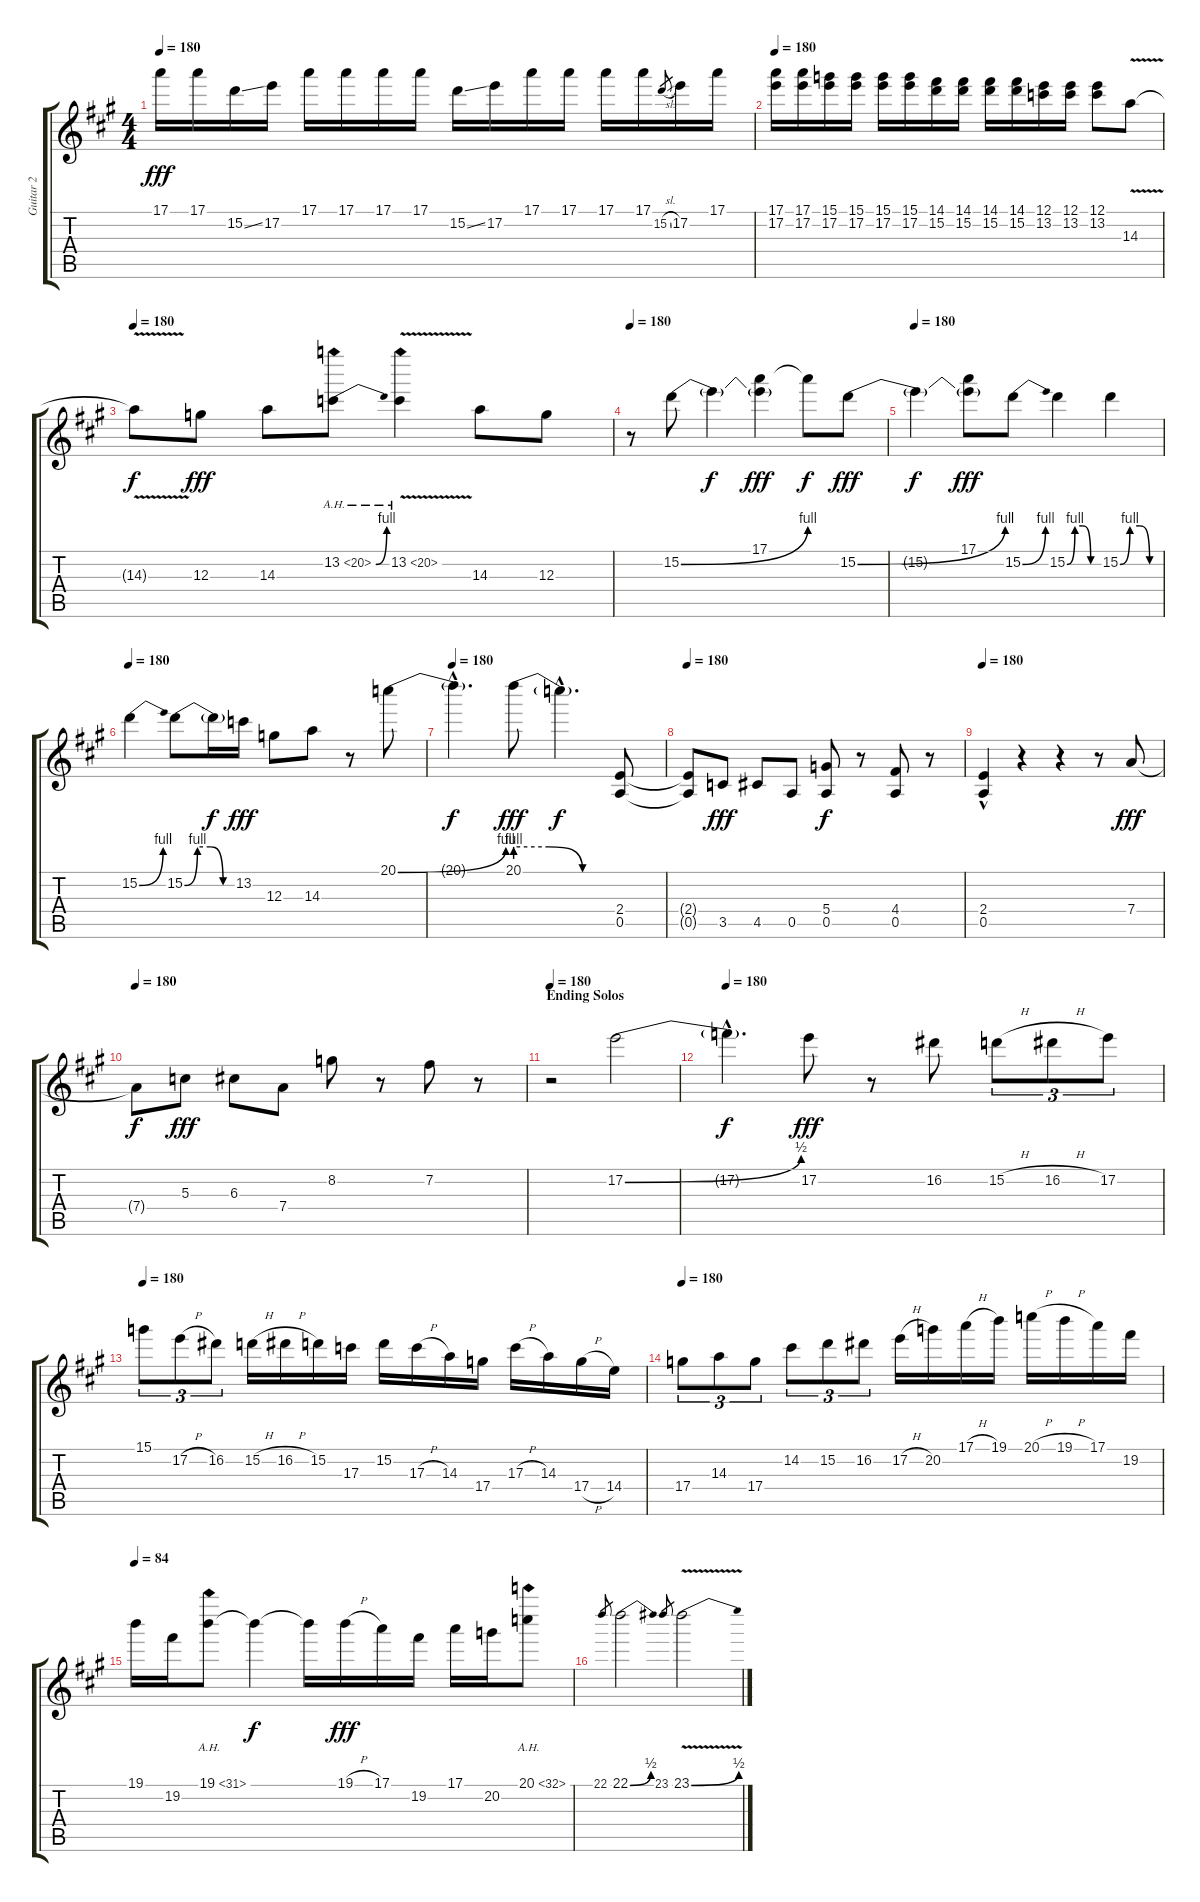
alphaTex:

\track ("Guitar 2" "Guitar 2") {instrument overdrivenguitar}
\staff {score tabs}
\tuning (E4 B3 G3 D3 A2 E2) {hide}
\ts (4 4)
\tempo 180
\clef g2
\ks a
17.1.16{dy fff} 17.1.16 15.2{ss}.16 17.2.16 17.1.16 17.1.16 17.1.16 17.1.16 15.2{ss}.16 17.2.16 17.1.16 17.1.16 17.1.16 17.1.16 15.2{sl}.8{gr} 17.2.16 17.1.16 |
\tempo 180
(17.1 17.2).16 (17.1 17.2).16 (15.1 17.2).16 (15.1 17.2).16 (15.1 17.2).16 (15.1 17.2).16 (14.1 15.2).16 (14.1 15.2).16 (14.1 15.2).16 (14.1 15.2).16 (12.1 13.2).16 (12.1 13.2).16 (12.1 13.2).8 14.3{v}.8 |
\tempo 180
14.3{t}.8{dy f} 12.3.8{dy fff} 14.3.8 13.2{be (bend 0 0 60 4) ah 7}.8 13.2{ah 7 v}.4 14.3.8 12.3.8 |
\tempo 180
r.8 15.2{be (bend 0 0 60 4)}.8 15.2{t}.4{dy f} (17.1 15.2{t}).4{dy fff} 17.1{t}.8{dy f} 15.2{be (bend 0 0 60 4)}.8{dy fff} |
\tempo 180
15.2{t}.4{dy f} (17.1 15.2{t}).8{dy fff} 15.2{be (bend 0 0 60 4)}.8 15.2{be (custom 0 0 15 4 30 4 45 0 60 0)}.4 15.2{be (custom 0 0 15 4 30 4 45 0 60 0)}.4 |
\tempo 180
15.2{be (bend 0 0 60 4)}.4 15.2{be (custom 0 0 15 4 30 4 45 0 60 0)}.8 15.2{t}.16{dy f} 13.2.16{dy fff} 12.3.8 14.3.8 r.8 20.1{be (bend 0 0 60 4)}.8 |
\tempo 180
20.1{hac t}.4{d dy f} 20.1{be (custom 0 4 20 4 40 0 60 0)}.8{dy fff} 20.1{hac t}.4{d dy f} (2.4 0.5).8 |
\tempo 180
(2.4{t} 0.5{t}).8 3.5.8{dy fff} 4.5.8 0.5.8 (5.4 0.5).8{dy f} r.8 (4.4 0.5).8 r.8 |
\tempo 180
(2.4{hac} 0.5).4 r.4 r.4 r.8 7.4.8{dy fff} |
\tempo 180
7.4{t}.8{dy f} 5.3.8{dy fff} 6.3.8 7.4.8 8.2.8 r.8 7.2.8 r.8 |
\section ("" "Ending Solos")
\tempo 180
r.2 17.2{be (bend 0 0 60 2)}.2 |
\tempo 180
17.2{hac t}.4{d dy f} 17.2.8{dy fff} r.8 16.2.8 15.2{h}.8{tu (3 2)} 16.2{h}.8{tu (3 2)} 17.2.8{tu (3 2)} |
\tempo 180
15.1.8{tu (3 2)} 17.2{h}.8{tu (3 2)} 16.2.8{tu (3 2)} 15.2{h}.16 16.2{h}.16 15.2.16 17.3.16 15.2.16 17.3{h}.16 14.3.16 17.4.16 17.3{h}.16 14.3.16 17.4{h}.16 14.4.16 |
\tempo 180
17.4.8{tu (3 2)} 14.3.8{tu (3 2)} 17.4.8{tu (3 2)} 14.2.8{tu (3 2)} 15.2.8{tu (3 2)} 16.2.8{tu (3 2)} 17.2{h}.16 20.2.16 17.1{h}.16 19.1.16 20.1{h}.16 19.1{h}.16 17.1.16 19.2.16 |
\tempo 84
19.1.16 19.2.16 19.1{ah 12}.8 19.1{t}.4{dy f} 19.1{t}.16 19.1{h}.16{dy fff} 17.1.16 19.2.16 17.1.16 20.2.16 20.1{ah 12}.8 |
22.1.8{gr} 22.1{be (bend 0 0 60 2)}.2 23.1.8{gr} 23.1{be (bend 0 0 60 2) v}.2
